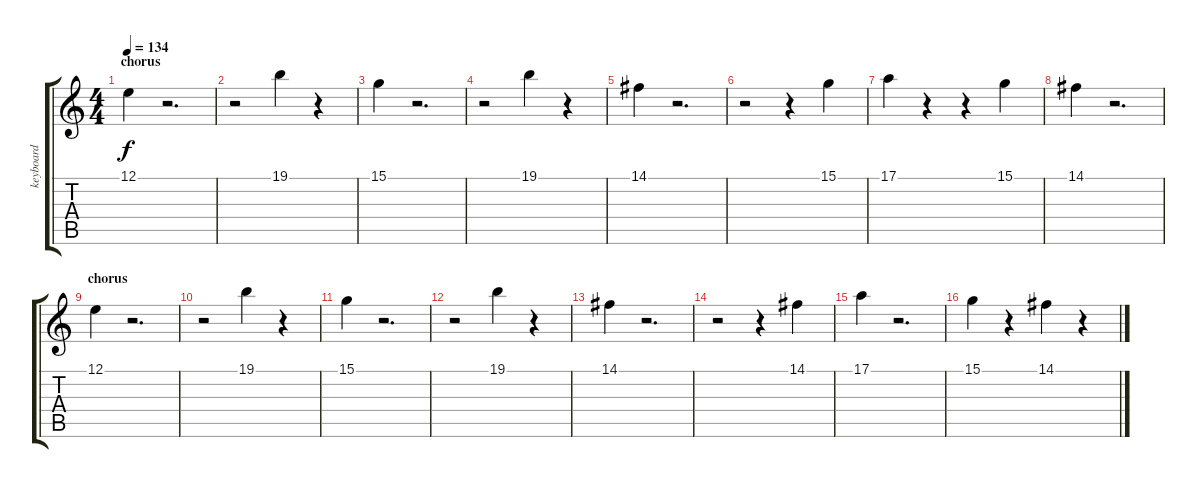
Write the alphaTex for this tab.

\track ("keyboard" "keyboard") {instrument musicbox}
\staff {score tabs}
\tuning (E4 B3 G3 D3 A2 E2) {hide}
\ts (4 4)
\section ("" "chorus")
\tempo 134
\clef g2
\ks c
12.1.4{dy f} r.2{d} |
r.2 19.1.4 r.4 |
15.1.4 r.2{d} |
r.2 19.1.4 r.4 |
14.1.4 r.2{d} |
r.2 r.4 15.1.4 |
17.1.4 r.4 r.4 15.1.4 |
14.1.4 r.2{d} |
\section ("" "chorus")
12.1.4 r.2{d} |
r.2 19.1.4 r.4 |
15.1.4 r.2{d} |
r.2 19.1.4 r.4 |
14.1.4 r.2{d} |
r.2 r.4 14.1.4 |
17.1.4 r.2{d} |
15.1.4 r.4 14.1.4 r.4
